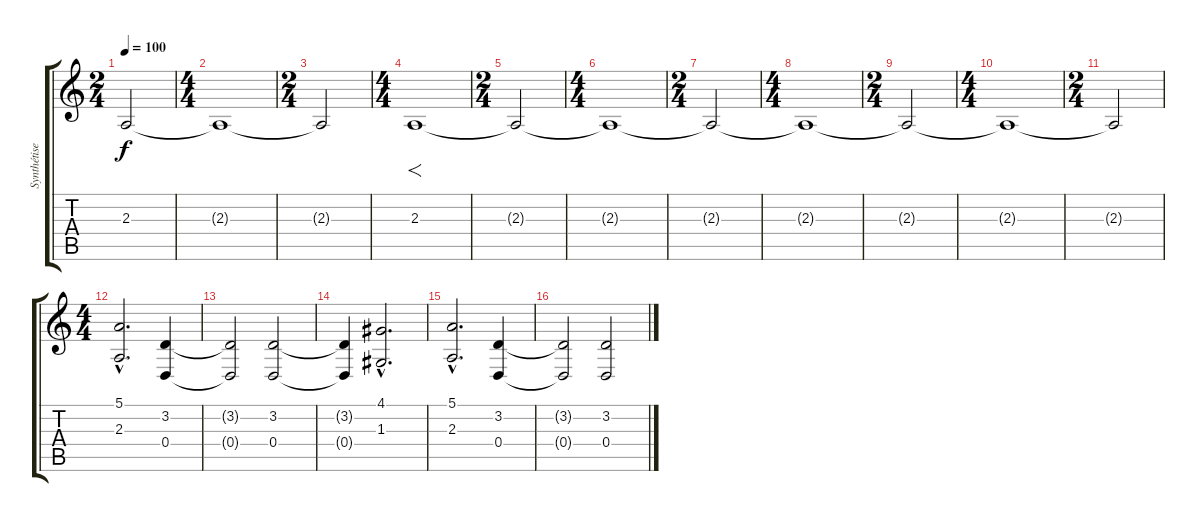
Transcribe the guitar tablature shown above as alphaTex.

\track ("Synthétiseur" "Synthétise") {instrument pad2warm}
\staff {score tabs}
\tuning (E4 B3 G3 D3 A2 E2) {hide}
\ts (2 4)
\tempo 100
\clef g2
\ks c
2.3{t}.2{dy f} |
\ts (4 4)
2.3{t}.1 |
\ts (2 4)
2.3{t}.2 |
\ts (4 4)
2.3.1{f} |
\ts (2 4)
2.3{t}.2 |
\ts (4 4)
2.3{t}.1 |
\ts (2 4)
2.3{t}.2 |
\ts (4 4)
2.3{t}.1 |
\ts (2 4)
2.3{t}.2 |
\ts (4 4)
2.3{t}.1 |
\ts (2 4)
2.3{t}.2 |
\ts (4 4)
(5.1{hac} 2.3{hac}).2{d} (3.2 0.4).4 |
(3.2{t} 0.4{t}).2 (3.2 0.4).2 |
(3.2{t} 0.4{t}).4 (4.1{hac} 1.3{hac}).2{d} |
(5.1{hac} 2.3{hac}).2{d} (3.2 0.4).4 |
(3.2{t} 0.4{t}).2 (3.2 0.4).2
